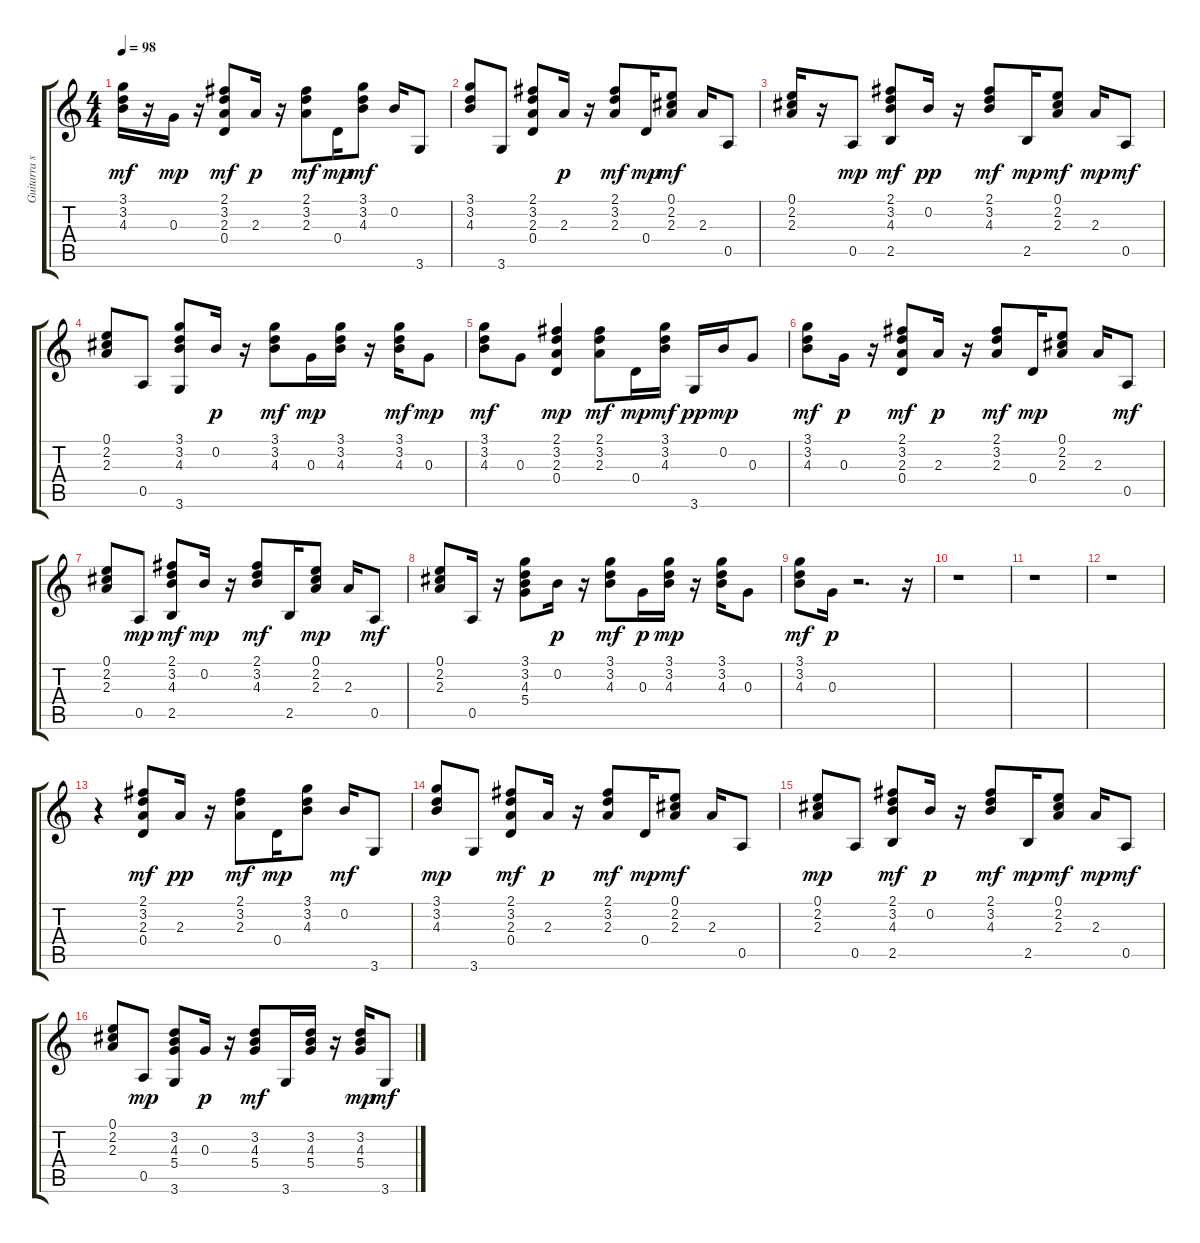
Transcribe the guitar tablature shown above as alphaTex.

\track ("Guitarra steel" "Guitarra s") {instrument acousticguitarsteel}
\staff {score tabs}
\tuning (E4 B3 G3 D3 A2 E2) {hide}
\ts (4 4)
\tempo 98
\clef g2
\ks c
(3.1 3.2 4.3).16{dy mf} r.16 0.3.16{dy mp} r.16 (2.1 3.2 2.3 0.4).8{dy mf} 2.3.16{dy p} r.16 (2.1 3.2 2.3).8{dy mf} 0.4.16{dy mp} (3.1 3.2 4.3).8{dy mf} 0.2.16 3.6.8 |
(3.1 3.2 4.3).8 3.6.8 (2.1 3.2 2.3 0.4).8 2.3.16{dy p} r.16 (2.1 3.2 2.3).8{dy mf} 0.4.16{dy mp} (0.1 2.2 2.3).8{dy mf} 2.3.16 0.5.8 |
(0.1 2.2 2.3).16 r.16 0.5.8{dy mp} (2.1 3.2 4.3 2.5).8{dy mf} 0.2.16{dy pp} r.16 (2.1 3.2 4.3).8{dy mf} 2.5.16{dy mp} (0.1 2.2 2.3).8{dy mf} 2.3.16{dy mp} 0.5.8{dy mf} |
(0.1 2.2 2.3).8 0.5.8 (3.1 3.2 4.3 3.6).8 0.2.16{dy p} r.16 (3.1 3.2 4.3).8{dy mf} 0.3.16{dy mp} (3.1 3.2 4.3).16 r.16 (3.1 3.2 4.3).16{dy mf} 0.3.8{dy mp} |
(3.1 3.2 4.3).8{dy mf} 0.3.8 (2.1 3.2 2.3 0.4).4{dy mp} (2.1 3.2 2.3).8{dy mf} 0.4.16{dy mp} (3.1 3.2 4.3).16{dy mf} 3.6.16{dy pp} 0.2.16{dy mp} 0.3.8 |
(3.1 3.2 4.3).8{dy mf} 0.3.16{dy p} r.16 (2.1 3.2 2.3 0.4).8{dy mf} 2.3.16{dy p} r.16 (2.1 3.2 2.3).8{dy mf} 0.4.16{dy mp} (0.1 2.2 2.3).8 2.3.16 0.5.8{dy mf} |
(0.1 2.2 2.3).8 0.5.8{dy mp} (2.1 3.2 4.3 2.5).8{dy mf} 0.2.16{dy mp} r.16 (2.1 3.2 4.3).8{dy mf} 2.5.16 (0.1 2.2 2.3).8{dy mp} 2.3.16 0.5.8{dy mf} |
(0.1 2.2 2.3).8 0.5.16 r.16 (3.1 3.2 4.3 5.4).8 0.2.16{dy p} r.16 (3.1 3.2 4.3).8{dy mf} 0.3.16{dy p} (3.1 3.2 4.3).16{dy mp} r.16 (3.1 3.2 4.3).16 0.3.8 |
(3.1 3.2 4.3).8{dy mf} 0.3.16{dy p} r.2{d} r.16 |
r.1 |
r.1 |
r.1 |
r.4 (2.1 3.2 2.3 0.4).8{dy mf} 2.3.16{dy pp} r.16 (2.1 3.2 2.3).8{dy mf} 0.4.16{dy mp} (3.1 3.2 4.3).8 0.2.16{dy mf} 3.6.8 |
(3.1 3.2 4.3).8{dy mp} 3.6.8 (2.1 3.2 2.3 0.4).8{dy mf} 2.3.16{dy p} r.16 (2.1 3.2 2.3).8{dy mf} 0.4.16{dy mp} (0.1 2.2 2.3).8{dy mf} 2.3.16 0.5.8 |
(0.1 2.2 2.3).8{dy mp} 0.5.8 (2.1 3.2 4.3 2.5).8{dy mf} 0.2.16{dy p} r.16 (2.1 3.2 4.3).8{dy mf} 2.5.16{dy mp} (0.1 2.2 2.3).8{dy mf} 2.3.16{dy mp} 0.5.8{dy mf} |
(0.1 2.2 2.3).8 0.5.8{dy mp} (3.2 4.3 5.4 3.6).8 0.3.16{dy p} r.16 (3.2 4.3 5.4).8{dy mf} 3.6.16 (3.2 4.3 5.4).16 r.16 (3.2 4.3 5.4).16{dy mp} 3.6.8{dy mf}
